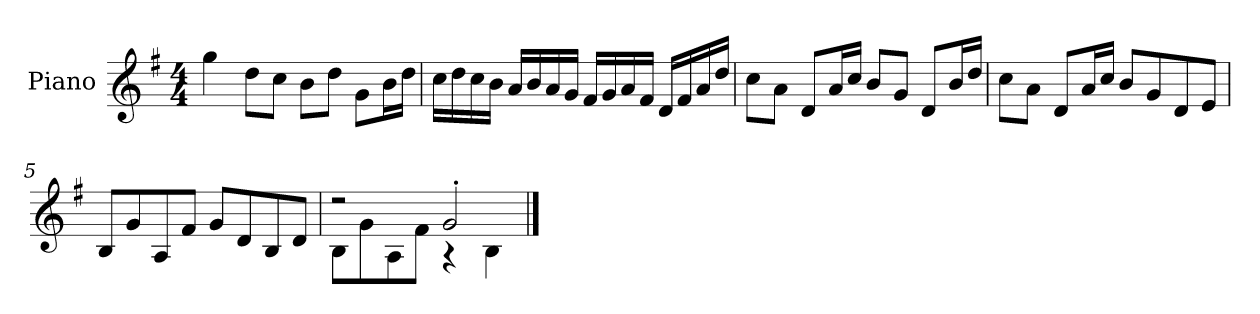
**kern
*part1
*staff1
*I"Piano
*I'P-no
*clefG2
*k[f#]
*M4/4
*MM90
=1
4gg\
8dd\L
8cc\J
8b\L
8dd\J
8g\L
16b\L
16dd\JJ
=2
16cc\LL
16dd\
16cc\
16b\JJ
16a/LL
16b/
16a/
16g/JJ
16f#/LL
16g/
16a/
16f#/JJ
16d/LL
16f#/
16a/
16dd/JJ
=3
8cc\L
8a\J
8d/L
16a/L
16cc/JJ
8b/L
8g/J
8d/L
16b/L
16dd/JJ
!!LO:LB:g=z
=4
8cc\L
8a\J
8d/L
16a/L
16cc/JJ
8b/L
8g/
8d/
8e/J
=5
8B/L
8g/
8A/
8f#/J
8g/L
8d/
8B/
8d/J
=6
*^
2r	8B\L
.	8g\
.	8A\
.	8f#\J
2g'/	4r
.	4B\
*v	*v
==
*-
